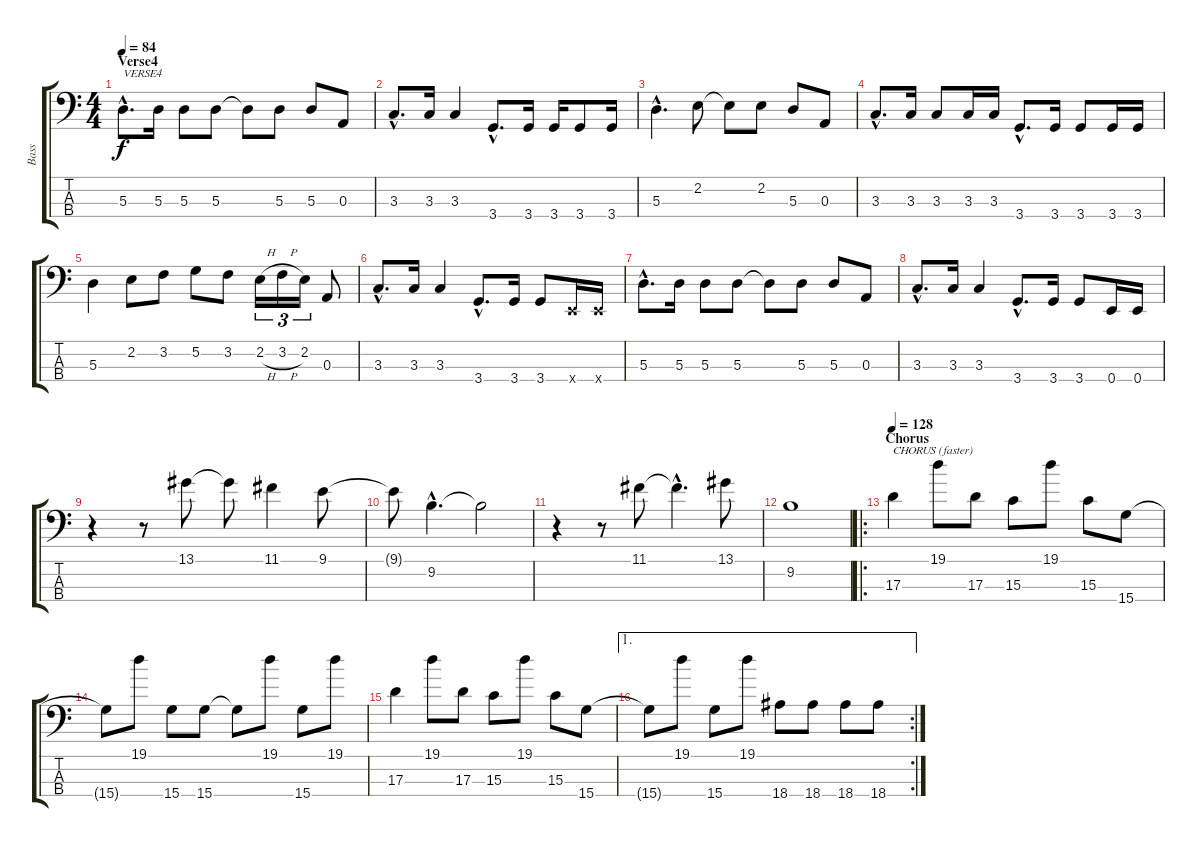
\track ("Bass" "Bass") {instrument electricbassfinger}
\staff {score tabs}
\tuning (G2 D2 A1 E1) {hide}
\ts (4 4)
\section ("" "Verse4")
\tempo 84
\clef f4
\ks c
5.3{hac}.8{d txt "VERSE4" dy f} 5.3.16 5.3.8 5.3.8 5.3{t}.8 5.3.8 5.3.8 0.3.8 |
3.3{hac}.8{d} 3.3.16 3.3.4 3.4{hac}.8{d} 3.4.16 3.4.16 3.4.8 3.4.16 |
5.3{hac}.4{d} 2.2.8 2.2{t}.8 2.2.8 5.3.8 0.3.8 |
3.3{hac}.8{d} 3.3.16 3.3.8 3.3.16 3.3.16 3.4{hac}.8{d} 3.4.16 3.4.8 3.4.16 3.4.16 |
5.3.4 2.2.8 3.2.8 5.2.8 3.2.8 2.2{h}.16{tu (3 2)} 3.2{h}.16{tu (3 2)} 2.2.16{tu (3 2)} 0.3.8 |
3.3{hac}.8{d} 3.3.16 3.3.4 3.4{hac}.8{d} 3.4.16 3.4.8 0.4{x}.16 0.4{x}.16 |
5.3{hac}.8{d} 5.3.16 5.3.8 5.3.8 5.3{t}.8 5.3.8 5.3.8 0.3.8 |
3.3{hac}.8{d} 3.3.16 3.3.4 3.4{hac}.8{d} 3.4.16 3.4.8 0.4.16 0.4.16 |
r.4 r.8 13.1.8 13.1{t}.8 11.1.4 9.1.8 |
9.1{t}.8 9.2{hac}.4{d} 9.2{t}.2 |
r.4 r.8 11.1.8 11.1{hac t}.4{d} 13.1.8 |
9.2.1 |
\ro
\section ("" "Chorus")
\tempo 128
17.3.4{txt "CHORUS (faster)"} 19.1.8 17.3.8 15.3.8 19.1.8 15.3.8 15.4.8 |
15.4{t}.8 19.1.8 15.4.8 15.4.8 15.4{t}.8 19.1.8 15.4.8 19.1.8 |
17.3.4 19.1.8 17.3.8 15.3.8 19.1.8 15.3.8 15.4.8 |
\ae 1
\rc 2
15.4{t}.8 19.1.8 15.4.8 19.1.8 18.4.8 18.4.8 18.4.8 18.4.8
